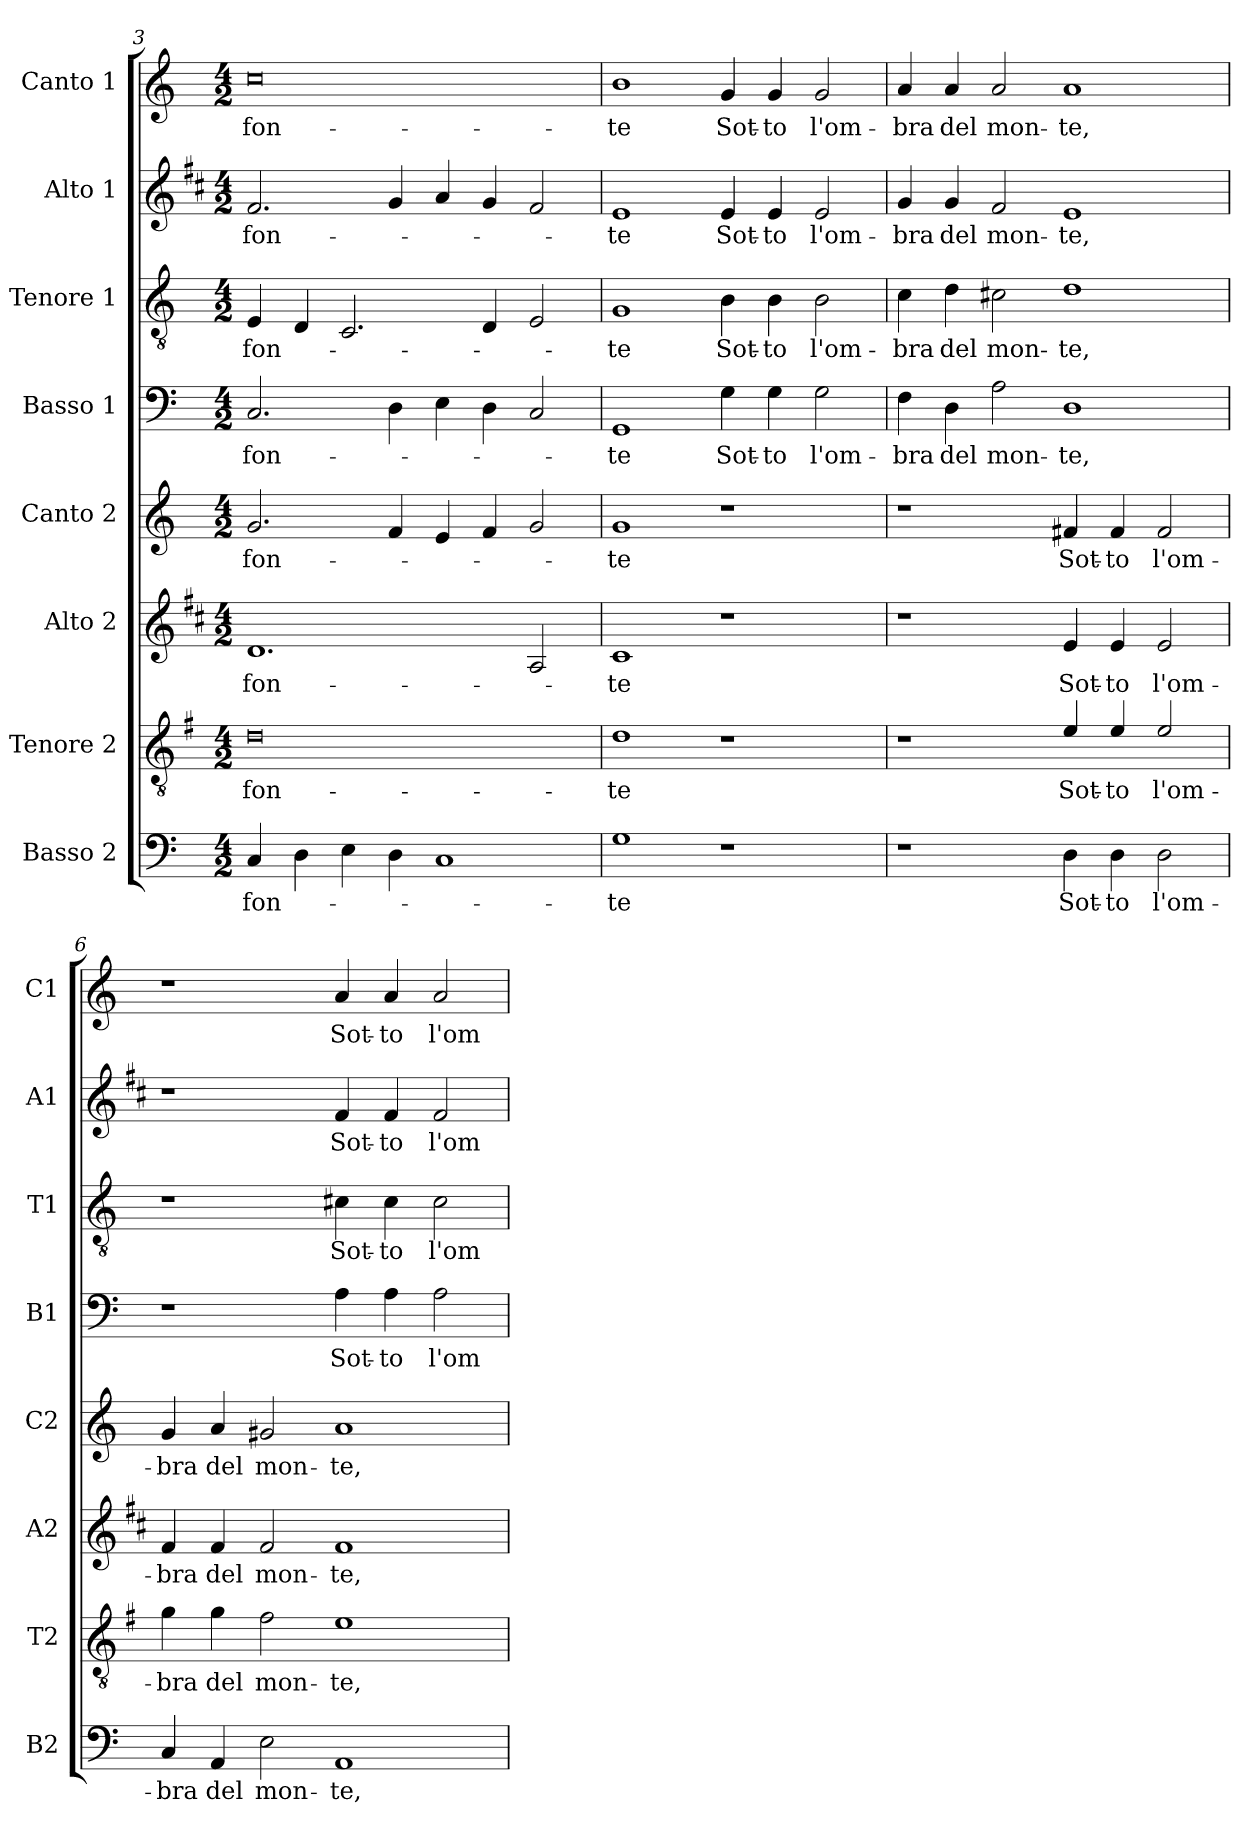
**kern	**text	**kern	**text	**kern	**text	**kern	**text	**kern	**text	**kern	**text	**kern	**text	**kern	**text
*part8	*part8	*part7	*part7	*part6	*part6	*part5	*part5	*part4	*part4	*part3	*part3	*part2	*part2	*part1	*part1
*staff8	*staff8	*staff7	*staff7	*staff6	*staff6	*staff5	*staff5	*staff4	*staff4	*staff3	*staff3	*staff2	*staff2	*staff1	*staff1
*I"Basso 2	*	*I"Tenore 2	*	*I"Alto 2	*	*I"Canto 2	*	*I"Basso 1	*	*I"Tenore 1	*	*I"Alto 1	*	*I"Canto 1	*
*I'B2	*	*I'T2	*	*I'A2	*	*I'C2	*	*I'B1	*	*I'T1	*	*I'A1	*	*I'C1	*
*clefF4	*	*clefGv2	*	*clefG2	*	*clefG2	*	*clefF4	*	*clefGv2	*	*clefG2	*	*clefG2	*
*	*	*ITrd4c7	*	*ITrd1c2	*	*	*	*	*	*	*	*ITrd1c2	*	*	*
*k[]	*	*k[]	*	*k[]	*	*k[]	*	*k[]	*	*k[]	*	*k[]	*	*k[]	*
*C:	*	*C:	*	*C:	*	*C:	*	*C:	*	*C:	*	*C:	*	*C:	*
*M4/2	*	*M4/2	*	*M4/2	*	*M4/2	*	*M4/2	*	*M4/2	*	*M4/2	*	*M4/2	*
=3	=3	=3	=3	=3	=3	=3	=3	=3	=3	=3	=3	=3	=3	=3	=3
!	!LO:LY:b	!	!LO:LY:b	!	!LO:LY:b	!	!LO:LY:b	!	!LO:LY:b	!	!LO:LY:b	!	!LO:LY:b	!	!LO:LY:b
4C/	fon-	0G	fon-	1.c	fon-	2.g/	fon-	2.C/	fon-	4E/	fon-	2.e/	fon-	0cc	fon-
4D\	.	.	.	.	.	.	.	.	.	4D/	.	.	.	.	.
4E\	.	.	.	.	.	.	.	.	.	2.C/	.	.	.	.	.
4D\	.	.	.	.	.	4f/	.	4D\	.	.	.	4f/	.	.	.
1C	.	.	.	.	.	4e/	.	4E\	.	.	.	4g/	.	.	.
.	.	.	.	.	.	4f/	.	4D\	.	4D/	.	4f/	.	.	.
.	.	.	.	2G/	.	2g/	.	2C/	.	2E/	.	2e/	.	.	.
=4	=4	=4	=4	=4	=4	=4	=4	=4	=4	=4	=4	=4	=4	=4	=4
!	!LO:LY:b	!	!LO:LY:b	!	!LO:LY:b	!	!LO:LY:b	!	!LO:LY:b	!	!LO:LY:b	!	!LO:LY:b	!	!LO:LY:b
1G	-te	1G	-te	1B	-te	1g	-te	1GG	-te	1G	-te	1d	-te	1b	-te
!	!	!	!	!	!	!	!	!	!LO:LY:b	!	!LO:LY:b	!	!LO:LY:b	!	!LO:LY:b
1r	.	1r	.	1r	.	1r	.	4G\	Sot-	4B\	Sot-	4d/	Sot-	4g/	Sot-
!	!	!	!	!	!	!	!	!	!LO:LY:b	!	!LO:LY:b	!	!LO:LY:b	!	!LO:LY:b
.	.	.	.	.	.	.	.	4G\	-to	4B\	-to	4d/	-to	4g/	-to
!	!	!	!	!	!	!	!	!	!LO:LY:b	!	!LO:LY:b	!	!LO:LY:b	!	!LO:LY:b
.	.	.	.	.	.	.	.	2G\	l'om-	2B\	l'om-	2d/	l'om-	2g/	l'om-
!!LO:LB:g=z
=5	=5	=5	=5	=5	=5	=5	=5	=5	=5	=5	=5	=5	=5	=5	=5
!	!	!	!	!	!	!	!	!	!LO:LY:b	!	!LO:LY:b	!	!LO:LY:b	!	!LO:LY:b
1r	.	1r	.	1r	.	1r	.	4F\	-bra	4c\	-bra	4f/	-bra	4a/	-bra
!	!	!	!	!	!	!	!	!	!LO:LY:b	!	!LO:LY:b	!	!LO:LY:b	!	!LO:LY:b
.	.	.	.	.	.	.	.	4D\	del	4d\	del	4f/	del	4a/	del
!	!	!	!	!	!	!	!	!	!LO:LY:b	!	!LO:LY:b	!	!LO:LY:b	!	!LO:LY:b
.	.	.	.	.	.	.	.	2A\	mon-	2c#X\	mon-	2e/	mon-	2a/	mon-
!	!LO:LY:b	!	!LO:LY:b	!	!LO:LY:b	!	!LO:LY:b	!	!LO:LY:b	!	!LO:LY:b	!	!LO:LY:b	!	!LO:LY:b
4D\	Sot-	4A/	Sot-	4d/	Sot-	4f#X/	Sot-	1D	-te,	1d	-te,	1d	-te,	1a	-te,
!	!LO:LY:b	!	!LO:LY:b	!	!LO:LY:b	!	!LO:LY:b	!	!	!	!	!	!	!	!
4D\	-to	4A/	-to	4d/	-to	4f#/	-to	.	.	.	.	.	.	.	.
!	!LO:LY:b	!	!LO:LY:b	!	!LO:LY:b	!	!LO:LY:b	!	!	!	!	!	!	!	!
2D\	l'om-	2A/	l'om-	2d/	l'om-	2f#/	l'om-	.	.	.	.	.	.	.	.
=6	=6	=6	=6	=6	=6	=6	=6	=6	=6	=6	=6	=6	=6	=6	=6
!	!LO:LY:b	!	!LO:LY:b	!	!LO:LY:b	!	!LO:LY:b	!	!	!	!	!	!	!	!
4C/	-bra	4c\	-bra	4e/	-bra	4g/	-bra	1r	.	1r	.	1r	.	1r	.
!	!LO:LY:b	!	!LO:LY:b	!	!LO:LY:b	!	!LO:LY:b	!	!	!	!	!	!	!	!
4AA/	del	4c\	del	4e/	del	4a/	del	.	.	.	.	.	.	.	.
!	!LO:LY:b	!	!LO:LY:b	!	!LO:LY:b	!	!LO:LY:b	!	!	!	!	!	!	!	!
2E\	mon-	2B\	mon-	2e/	mon-	2g#X/	mon-	.	.	.	.	.	.	.	.
!	!LO:LY:b	!	!LO:LY:b	!	!LO:LY:b	!	!LO:LY:b	!	!LO:LY:b	!	!LO:LY:b	!	!LO:LY:b	!	!LO:LY:b
1AA	-te,	1A	-te,	1e	-te,	1a	-te,	4A\	Sot-	4c#X\	Sot-	4e/	Sot-	4a/	Sot-
!	!	!	!	!	!	!	!	!	!LO:LY:b	!	!LO:LY:b	!	!LO:LY:b	!	!LO:LY:b
.	.	.	.	.	.	.	.	4A\	-to	4c#\	-to	4e/	-to	4a/	-to
!	!	!	!	!	!	!	!	!	!LO:LY:b	!	!LO:LY:b	!	!LO:LY:b	!	!LO:LY:b
.	.	.	.	.	.	.	.	2A\	l'om-	2c#\	l'om-	2e/	l'om-	2a/	l'om-
=	=	=	=	=	=	=	=	=	=	=	=	=	=	=	=
*-	*-	*-	*-	*-	*-	*-	*-	*-	*-	*-	*-	*-	*-	*-	*-
